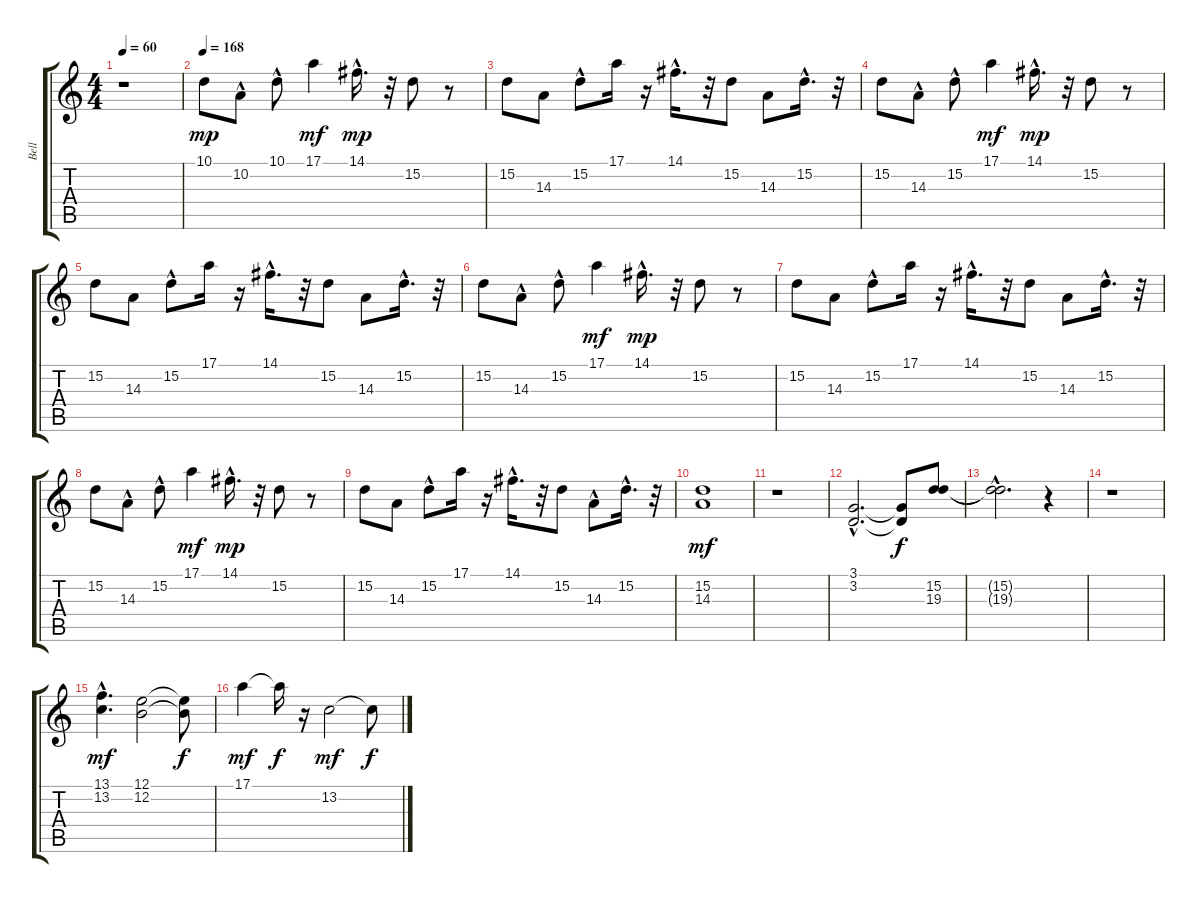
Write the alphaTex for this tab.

\track ("Bell" "Bell") {instrument vibraphone}
\staff {score tabs}
\tuning (E4 B3 G3 D3 A2 E2) {hide}
\ts (4 4)
\tempo 60
\clef g2
\ks c
r.1{dy mp instrument vibraphone} |
\tempo 168
10.1.8 10.2{hac}.8 10.1{hac}.8 17.1.4{dy mf} 14.1{hac}.16{d dy mp} r.32 15.2.8 r.8 |
15.2.8 14.3.8 15.2{hac}.8 17.1.16 r.16 14.1{hac}.16{d} r.32 15.2.8 14.3.8 15.2{hac}.16{d} r.32 |
15.2.8 14.3{hac}.8 15.2{hac}.8 17.1.4{dy mf} 14.1{hac}.16{d dy mp} r.32 15.2.8 r.8 |
15.2.8 14.3.8 15.2{hac}.8 17.1.16 r.16 14.1{hac}.16{d} r.32 15.2.8 14.3.8 15.2{hac}.16{d} r.32 |
15.2.8 14.3{hac}.8 15.2{hac}.8 17.1.4{dy mf} 14.1{hac}.16{d dy mp} r.32 15.2.8 r.8 |
15.2.8 14.3.8 15.2{hac}.8 17.1.16 r.16 14.1{hac}.16{d} r.32 15.2.8 14.3.8 15.2{hac}.16{d} r.32 |
15.2.8 14.3{hac}.8 15.2{hac}.8 17.1.4{dy mf} 14.1{hac}.16{d dy mp} r.32 15.2.8 r.8 |
15.2.8 14.3.8 15.2{hac}.8 17.1.16 r.16 14.1{hac}.16{d} r.32 15.2.8 14.3{hac}.8 15.2{hac}.16{d} r.32 |
(15.2 14.3).1{dy mf} |
r.1 |
(3.1{hac} 3.2{hac}).2{d} (3.1{t} 3.2{t}).8{dy f} (15.2 19.3).8 |
(15.2{hac t} 19.3{hac t}).2{d} r.4 |
r.1 |
(13.1{hac} 13.2{hac}).4{d dy mf} (12.1 12.2).2 (12.1{t} 12.2{t}).8{dy f} |
17.1.4{dy mf} 17.1{t}.16{dy f} r.16 13.2.2{dy mf} 13.2{t}.8{dy f}
